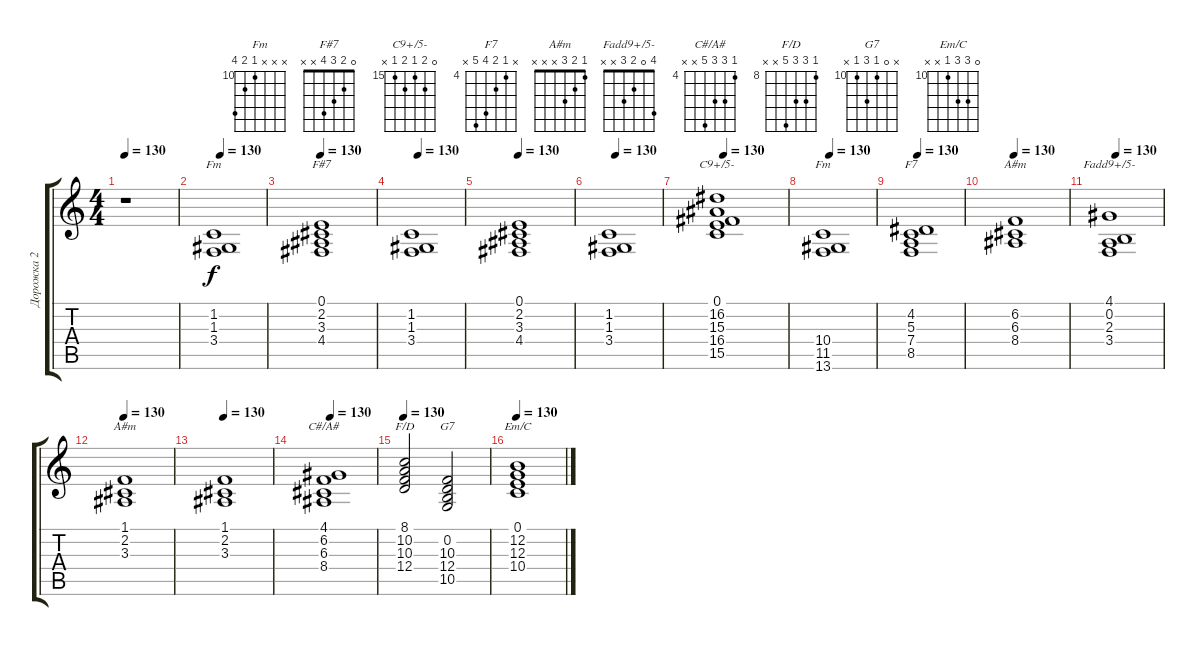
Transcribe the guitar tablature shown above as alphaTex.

\track ("Дорожка 2" "Дорожка 2") {instrument electricpiano1}
\staff {score tabs}
\tuning (E4 B3 G3 D3 A2 E2) {hide}
\chord ("Fm" x 1 1 3 x x) {barre 1}
\chord ("F#7" 0 2 3 4 x x)
\chord ("C9+/5-" 0 16 15 16 15 x) {firstfret 15}
\chord ("Fm" x x x 10 11 13) {firstfret 10}
\chord ("F7" x 4 5 7 8 x) {firstfret 4}
\chord ("A#m" x 6 6 8 x x) {firstfret 6 barre 6}
\chord ("Fadd9+/5-" 4 0 2 3 x x)
\chord ("A#m" 1 2 3 x x x)
\chord ("C#/A#" 4 6 6 8 x x) {firstfret 4}
\chord ("F/D" 8 10 10 12 x x) {firstfret 8}
\chord ("G7" x 0 10 12 10 x) {firstfret 10}
\chord ("Em/C" 0 12 12 10 x x) {firstfret 10}
\ts (4 4)
\tempo 130
\clef g2
\ks c
r.1{dy f instrument electricpiano1} |
\tempo 130
(1.2 1.3 3.4).1{ch "Fm"} |
\tempo 130
(0.1 2.2 3.3 4.4).1{ch "F#7"} |
\tempo 130
(1.2 1.3 3.4).1 |
\tempo 130
(0.1 2.2 3.3 4.4).1 |
\tempo 130
(1.2 1.3 3.4).1 |
\tempo 130
(0.1 16.2 15.3 16.4 15.5).1{ch "C9+/5-"} |
\tempo 130
(10.4 11.5 13.6).1{ch "Fm"} |
\tempo 130
(4.2 5.3 7.4 8.5).1{ch "F7"} |
\tempo 130
(6.2 6.3 8.4).1{ch "A#m"} |
\tempo 130
(4.1 0.2 2.3 3.4).1{ch "Fadd9+/5-"} |
\tempo 130
(1.1 2.2 3.3).1{ch "A#m"} |
\tempo 130
(1.1 2.2 3.3).1 |
\tempo 130
(4.1 6.2 6.3 8.4).1{ch "C#/A#"} |
\tempo 130
(8.1 10.2 10.3 12.4).2{ch "F/D"} (0.2 10.3 12.4 10.5).2{ch "G7"} |
\tempo 130
(0.1 12.2 12.3 10.4).1{ch "Em/C"}
